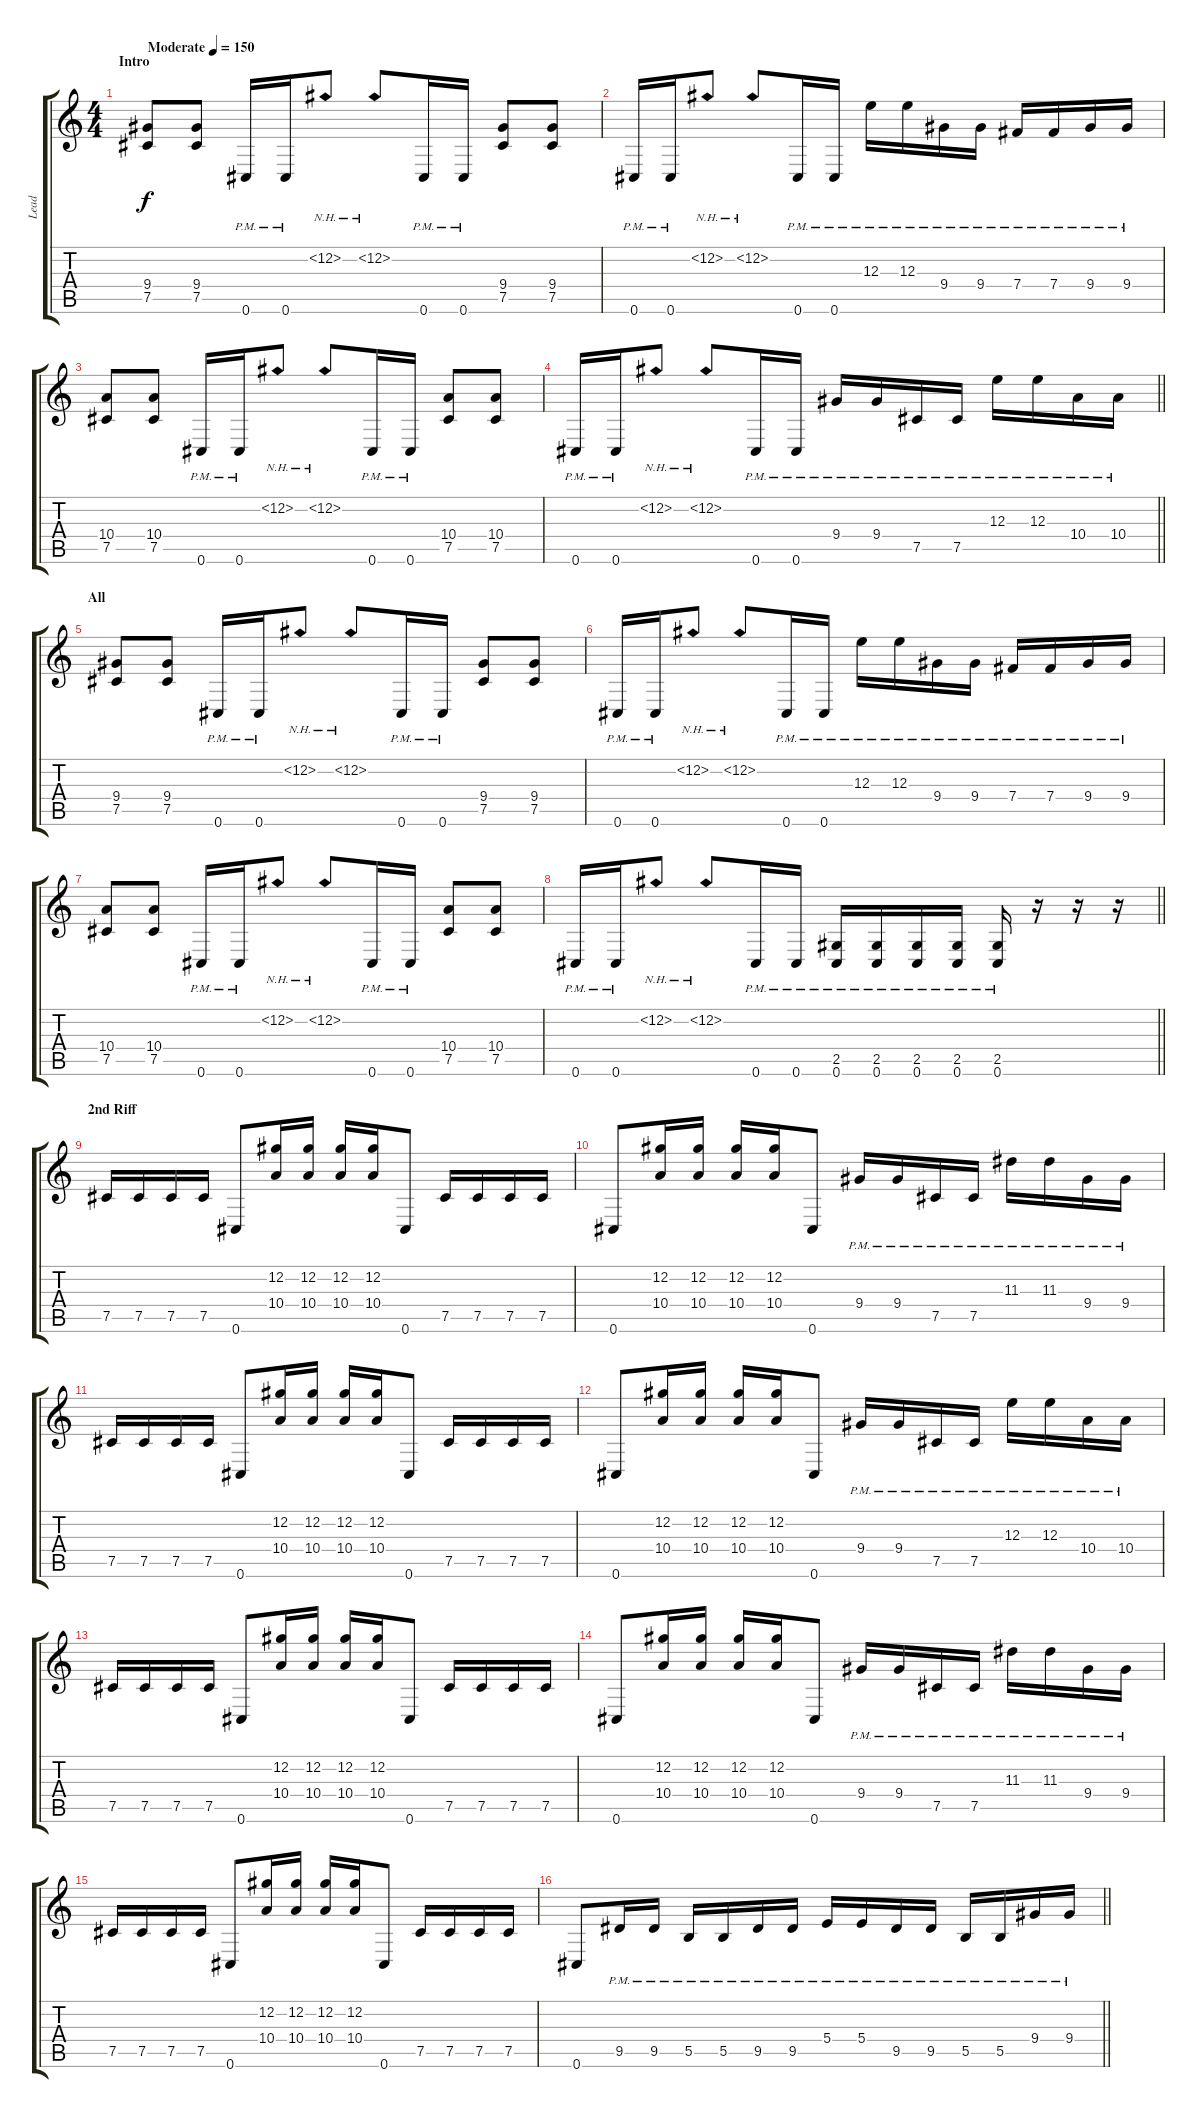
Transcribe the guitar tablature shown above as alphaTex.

\track ("Lead" "Lead") {instrument distortionguitar}
\staff {score tabs}
\tuning (Db4 Ab3 E3 B2 Gb2 Db2) {hide}
\ts (4 4)
\section ("" "Intro")
\tempo (150 "Moderate")
\clef g2
\ks c
(9.4 7.5).8{dy f instrument distortionguitar} (9.4 7.5).8 0.6{pm}.16 0.6{pm}.16 12.2{nh}.8 12.2{nh}.8 0.6{pm}.16 0.6{pm}.16 (9.4 7.5).8 (9.4 7.5).8 |
0.6{pm}.16 0.6{pm}.16 12.2{nh}.8 12.2{nh}.8 0.6{pm}.16 0.6{pm}.16 12.3{pm}.16 12.3{pm}.16 9.4{pm}.16 9.4{pm}.16 7.4{pm}.16 7.4{pm}.16 9.4{pm}.16 9.4{pm}.16 |
(10.4 7.5).8 (10.4 7.5).8 0.6{pm}.16 0.6{pm}.16 12.2{nh}.8 12.2{nh}.8 0.6{pm}.16 0.6{pm}.16 (10.4 7.5).8 (10.4 7.5).8 |
\barLineRight lightlight
0.6{pm}.16 0.6{pm}.16 12.2{nh}.8 12.2{nh}.8 0.6{pm}.16 0.6{pm}.16 9.4{pm}.16 9.4{pm}.16 7.5{pm}.16 7.5{pm}.16 12.3{pm}.16 12.3{pm}.16 10.4{pm}.16 10.4{pm}.16 |
\section ("" "All")
(9.4 7.5).8 (9.4 7.5).8 0.6{pm}.16 0.6{pm}.16 12.2{nh}.8 12.2{nh}.8 0.6{pm}.16 0.6{pm}.16 (9.4 7.5).8 (9.4 7.5).8 |
0.6{pm}.16 0.6{pm}.16 12.2{nh}.8 12.2{nh}.8 0.6{pm}.16 0.6{pm}.16 12.3{pm}.16 12.3{pm}.16 9.4{pm}.16 9.4{pm}.16 7.4{pm}.16 7.4{pm}.16 9.4{pm}.16 9.4{pm}.16 |
(10.4 7.5).8 (10.4 7.5).8 0.6{pm}.16 0.6{pm}.16 12.2{nh}.8 12.2{nh}.8 0.6{pm}.16 0.6{pm}.16 (10.4 7.5).8 (10.4 7.5).8 |
\barLineRight lightlight
0.6{pm}.16 0.6{pm}.16 12.2{nh}.8 12.2{nh}.8 0.6{pm}.16 0.6{pm}.16 (2.5{pm} 0.6{pm}).16 (2.5{pm} 0.6{pm}).16 (2.5{pm} 0.6{pm}).16 (2.5{pm} 0.6{pm}).16 (2.5{pm} 0.6{pm}).16 r.16 r.16 r.16 |
\section ("" "2nd Riff")
7.5.16 7.5.16 7.5.16 7.5.16 0.6.8 (12.2 10.4).16 (12.2 10.4).16 (12.2 10.4).16 (12.2 10.4).16 0.6.8 7.5.16 7.5.16 7.5.16 7.5.16 |
0.6.8 (12.2 10.4).16 (12.2 10.4).16 (12.2 10.4).16 (12.2 10.4).16 0.6.8 9.4{pm}.16 9.4{pm}.16 7.5{pm}.16 7.5{pm}.16 11.3{pm}.16 11.3{pm}.16 9.4{pm}.16 9.4{pm}.16 |
7.5.16 7.5.16 7.5.16 7.5.16 0.6.8 (12.2 10.4).16 (12.2 10.4).16 (12.2 10.4).16 (12.2 10.4).16 0.6.8 7.5.16 7.5.16 7.5.16 7.5.16 |
0.6.8 (12.2 10.4).16 (12.2 10.4).16 (12.2 10.4).16 (12.2 10.4).16 0.6.8 9.4{pm}.16 9.4{pm}.16 7.5{pm}.16 7.5{pm}.16 12.3{pm}.16 12.3{pm}.16 10.4{pm}.16 10.4{pm}.16 |
7.5.16 7.5.16 7.5.16 7.5.16 0.6.8 (12.2 10.4).16 (12.2 10.4).16 (12.2 10.4).16 (12.2 10.4).16 0.6.8 7.5.16 7.5.16 7.5.16 7.5.16 |
0.6.8 (12.2 10.4).16 (12.2 10.4).16 (12.2 10.4).16 (12.2 10.4).16 0.6.8 9.4{pm}.16 9.4{pm}.16 7.5{pm}.16 7.5{pm}.16 11.3{pm}.16 11.3{pm}.16 9.4{pm}.16 9.4{pm}.16 |
7.5.16 7.5.16 7.5.16 7.5.16 0.6.8 (12.2 10.4).16 (12.2 10.4).16 (12.2 10.4).16 (12.2 10.4).16 0.6.8 7.5.16 7.5.16 7.5.16 7.5.16 |
\barLineRight lightlight
0.6.8 9.5{pm}.16 9.5{pm}.16 5.5{pm}.16 5.5{pm}.16 9.5{pm}.16 9.5{pm}.16 5.4{pm}.16 5.4{pm}.16 9.5{pm}.16 9.5{pm}.16 5.5{pm}.16 5.5{pm}.16 9.4{pm}.16 9.4{pm}.16
